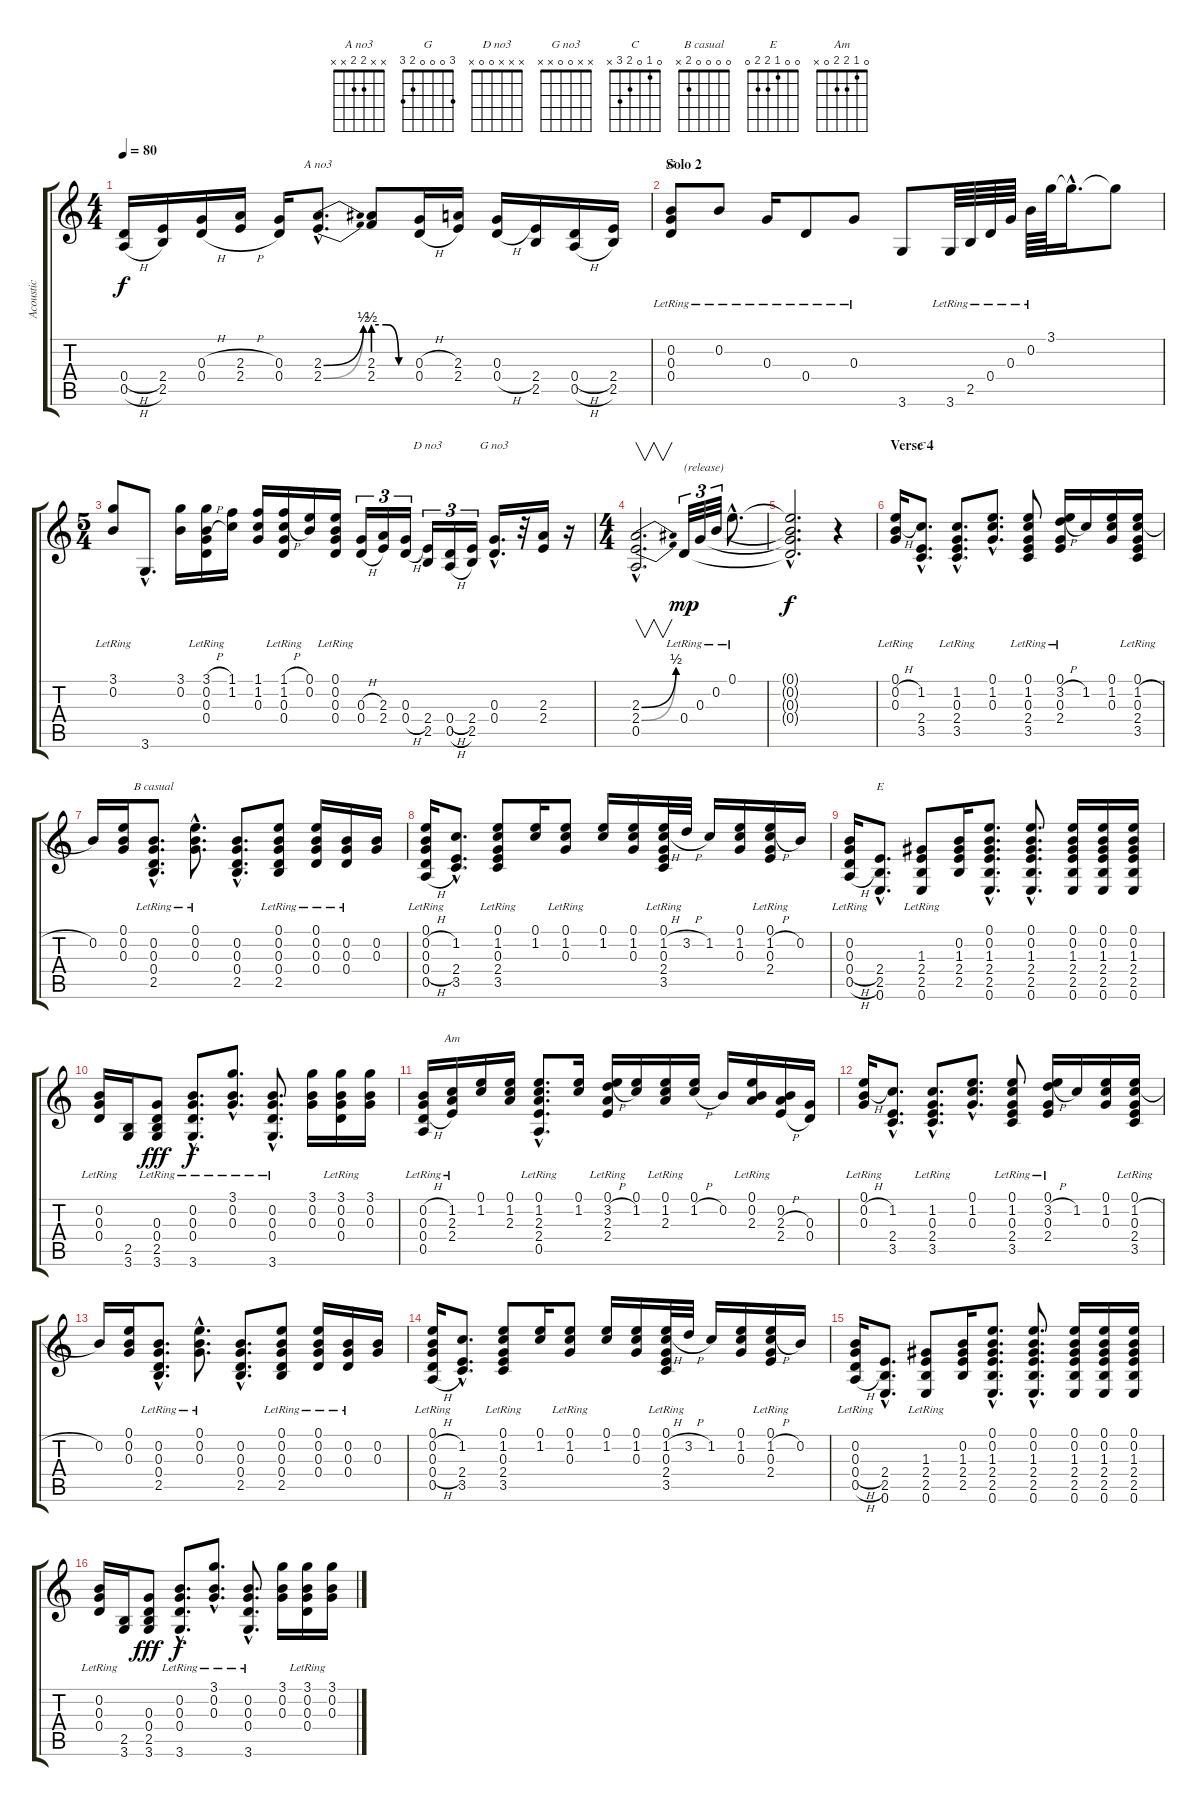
\track ("Acoustic" "Acoustic") {instrument acousticguitarsteel}
\staff {score tabs}
\tuning (E4 B3 G3 D3 A2 E2) {hide}
\chord ("A no3" x x 2 2 x x)
\chord ("G" 3 0 0 0 2 3)
\chord ("D no3" x x x 0 0 x)
\chord ("G no3" x x 0 0 x x)
\chord ("C" 0 1 0 2 3 x)
\chord ("B casual" 0 0 0 0 2 x)
\chord ("E" 0 0 1 2 2 0)
\chord ("Am" 0 1 2 2 0 x)
\ts (4 4)
\tempo 80
\clef g2
\ks c
(0.4{h} 0.5{h}).16{dy f} (2.4 2.5).16 (0.3{h} 0.4{h}).16 (2.3{h} 2.4{h}).16 (0.3 0.4).16 (2.3{be (bend 0 0 60 2) hac} 2.4{be (bend 0 0 60 2) hac}).8{d ch "A no3"} (2.3{be (custom 0 2 20 2 40 0 60 0)} 2.4{be (custom 0 2 20 2 40 0 60 0)}).8 (0.3{h} 0.4{h}).16 (2.3 2.4).16 (0.3 0.4{h}).16 (2.4 2.5).16 (0.4{h} 0.5{h}).16 (2.4 2.5).16 |
\section ("" "Solo 2")
(0.2 0.3{lr} 0.4{lr}).8{ch "G"} 0.2{lr}.8 0.3{lr}.16 0.4{lr}.8 0.3{lr}.8 3.6.8 3.6{lr}.64 2.5{lr}.64 0.4{lr}.64 0.3{lr}.64 0.2{lr}.64 3.1.64 3.1{hac t}.16{d} 3.1{t}.8 |
\ts (5 4)
(3.1{lr} 0.2{lr}).8 3.6{hac}.8{d} (3.1 0.2).16 (3.1{h} 0.2{h} 0.3{lr} 0.4{lr}).16 (1.1 1.2).16 (1.1 1.2 0.3).16 (1.1{h} 1.2{h} 0.3{lr} 0.4{lr}).16 (0.1 0.2).16 (0.1{lr} 0.2{lr} 0.3{lr} 0.4{lr}).16 (0.3{h} 0.4{h}).16{tu (3 2)} (2.3 2.4).16{tu (3 2)} (0.3 0.4{h}).16{tu (3 2)} (2.4 2.5).16{tu (3 2) ch "D no3"} (0.4{h} 0.5{h}).16{tu (3 2)} (2.4 2.5).16{tu (3 2)} (0.3{hac} 0.4{hac}).16{d ch "G no3"} r.32 (2.3 2.4).16 r.16 |
\ts (4 4)
(2.3{be (bend 0 0 60 2) hac} 2.4{be (bend 0 0 60 2) hac} 0.5{hac}).2{v d} 0.4{lr}.32{tu (3 2) txt "(release)" dy mp} 0.3{lr}.32{tu (3 2)} 0.2{lr}.32{tu (3 2)} 0.1{hac lr}.8{d} |
(0.1{hac t} 0.2{hac t} 0.3{hac t} 0.4{hac t}).2{d dy f} r.4 |
\section ("" "Verse 4")
(0.1{lr} 0.2{h} 0.3{lr}).16 (1.2{hac} 2.4{hac} 3.5{hac}).8{d ch "C"} (1.2{hac} 0.3{hac} 2.4{hac lr} 3.5{hac lr}).8{d} (0.1{hac} 1.2{hac} 0.3{hac}).8{d} (0.1 1.2 0.3 2.4 3.5{lr}).8 (0.1{lr} 3.2{h} 0.3{lr} 2.4{lr}).16 1.2.16 (0.1 1.2 0.3).16 (0.1{lr} 1.2{h} 0.3{lr} 2.4 3.5).16 |
0.2.16 (0.1 0.2 0.3).16 (0.2{hac} 0.3{hac} 0.4{hac} 2.5{hac lr}).8{d ch "B casual"} (0.1{hac lr} 0.2{hac} 0.3{hac}).8{d} (0.2{hac} 0.3{hac} 0.4{hac} 2.5{hac}).8{d} (0.1 0.2 0.3 0.4 2.5{lr}).8 (0.1{lr} 0.2 0.3 0.4).16 (0.2 0.3 0.4{lr}).16 (0.2 0.3).16 |
(0.1{lr} 0.2{h} 0.3{lr} 0.4{h} 0.5{h}).16 (1.2{hac} 2.4{hac} 3.5{hac}).8{d} (0.1 1.2 0.3 2.4{lr} 3.5{lr}).8 (0.1 1.2).16 (0.1 1.2 0.3{lr}).8 (0.1 1.2).16 (0.1 1.2 0.3).16 (0.1{lr} 1.2{h} 0.3{lr} 2.4{lr} 3.5{lr}).32 3.2{h}.32 1.2.16 (0.1 1.2 0.3).16 (0.1{lr} 1.2{h} 0.3{lr} 2.4{lr}).16 0.2.16 |
(0.2{lr} 0.3{lr} 0.4{h} 0.5{h}).16 (2.4{hac} 2.5{hac} 0.6{hac}).8{d ch "E"} (1.3 2.4 2.5 0.6{lr}).8 (0.2 1.3 2.4 2.5).16 (0.1{hac} 0.2{hac} 1.3{hac} 2.4{hac} 2.5{hac} 0.6{hac}).8{d} (0.1{hac} 0.2{hac} 1.3{hac} 2.4{hac} 2.5{hac} 0.6{hac}).8{d} (0.1 0.2 1.3 2.4 2.5 0.6).16 (0.1 0.2 1.3 2.4 2.5 0.6).16 (0.1 0.2 1.3 2.4 2.5 0.6).16 |
(0.2{lr} 0.3{lr} 0.4{lr}).16 (2.5 3.6).16 (0.3 0.4 2.5{lr} 3.6).8{dy fff} (0.2{hac} 0.3{hac} 0.4{hac lr} 3.6{hac lr}).8{d dy f} (3.1{hac lr} 0.2{hac} 0.3{hac}).8{d} (0.2{hac} 0.3{hac} 0.4{hac lr} 3.6{hac lr}).8{d} (3.1 0.2 0.3).16 (3.1 0.2 0.3 0.4{lr}).16 (3.1 0.2 0.3).16 |
(0.2{h} 0.3{h} 0.4{h} 0.5{lr}).16 (1.2 2.3{lr} 2.4{lr}).16{ch "Am"} (0.1 1.2).16 (0.1 1.2 2.3).16 (0.1{hac} 1.2{hac} 2.3{hac lr} 2.4{hac lr} 0.5{hac lr}).8{d} (0.1 1.2).16 (0.1 3.2{h} 2.3{lr} 2.4{lr}).16 (0.1 1.2).16 (0.1 1.2 2.3{lr}).16 (0.1 1.2{h}).16 0.2.16 (0.1{lr} 0.2 2.3).16 (0.2 2.3{h} 2.4{h}).16 (0.3 0.4).16 |
(0.1{lr} 0.2{h} 0.3{lr}).16 (1.2{hac} 2.4{hac} 3.5{hac}).8{d} (1.2{hac} 0.3{hac} 2.4{hac lr} 3.5{hac lr}).8{d} (0.1{hac} 1.2{hac} 0.3{hac}).8{d} (0.1 1.2 0.3 2.4 3.5{lr}).8 (0.1{lr} 3.2{h} 0.3{lr} 2.4{lr}).16 1.2.16 (0.1 1.2 0.3).16 (0.1{lr} 1.2{h} 0.3{lr} 2.4 3.5).16 |
0.2.16 (0.1 0.2 0.3).16 (0.2{hac} 0.3{hac} 0.4{hac} 2.5{hac lr}).8{d} (0.1{hac lr} 0.2{hac} 0.3{hac}).8{d} (0.2{hac} 0.3{hac} 0.4{hac} 2.5{hac}).8{d} (0.1 0.2 0.3 0.4 2.5{lr}).8 (0.1{lr} 0.2 0.3 0.4).16 (0.2 0.3 0.4{lr}).16 (0.2 0.3).16 |
(0.1{lr} 0.2{h} 0.3{lr} 0.4{h} 0.5{h}).16 (1.2{hac} 2.4{hac} 3.5{hac}).8{d} (0.1 1.2 0.3 2.4{lr} 3.5{lr}).8 (0.1 1.2).16 (0.1 1.2 0.3{lr}).8 (0.1 1.2).16 (0.1 1.2 0.3).16 (0.1{lr} 1.2{h} 0.3{lr} 2.4{lr} 3.5{lr}).32 3.2{h}.32 1.2.16 (0.1 1.2 0.3).16 (0.1{lr} 1.2{h} 0.3{lr} 2.4{lr}).16 0.2.16 |
(0.2{lr} 0.3{lr} 0.4{h} 0.5{h}).16 (2.4{hac} 2.5{hac} 0.6{hac}).8{d} (1.3 2.4 2.5 0.6{lr}).8 (0.2 1.3 2.4 2.5).16 (0.1{hac} 0.2{hac} 1.3{hac} 2.4{hac} 2.5{hac} 0.6{hac}).8{d} (0.1{hac} 0.2{hac} 1.3{hac} 2.4{hac} 2.5{hac} 0.6{hac}).8{d} (0.1 0.2 1.3 2.4 2.5 0.6).16 (0.1 0.2 1.3 2.4 2.5 0.6).16 (0.1 0.2 1.3 2.4 2.5 0.6).16 |
(0.2{lr} 0.3{lr} 0.4{lr}).16 (2.5 3.6).16 (0.3 0.4 2.5 3.6).8{dy fff} (0.2{hac} 0.3{hac} 0.4{hac lr} 3.6{hac lr}).8{d dy f} (3.1{hac lr} 0.2{hac} 0.3{hac}).8{d} (0.2{hac} 0.3{hac} 0.4{hac lr} 3.6{hac lr}).8{d} (3.1 0.2 0.3).16 (3.1 0.2 0.3 0.4{lr}).16 (3.1 0.2 0.3).16
